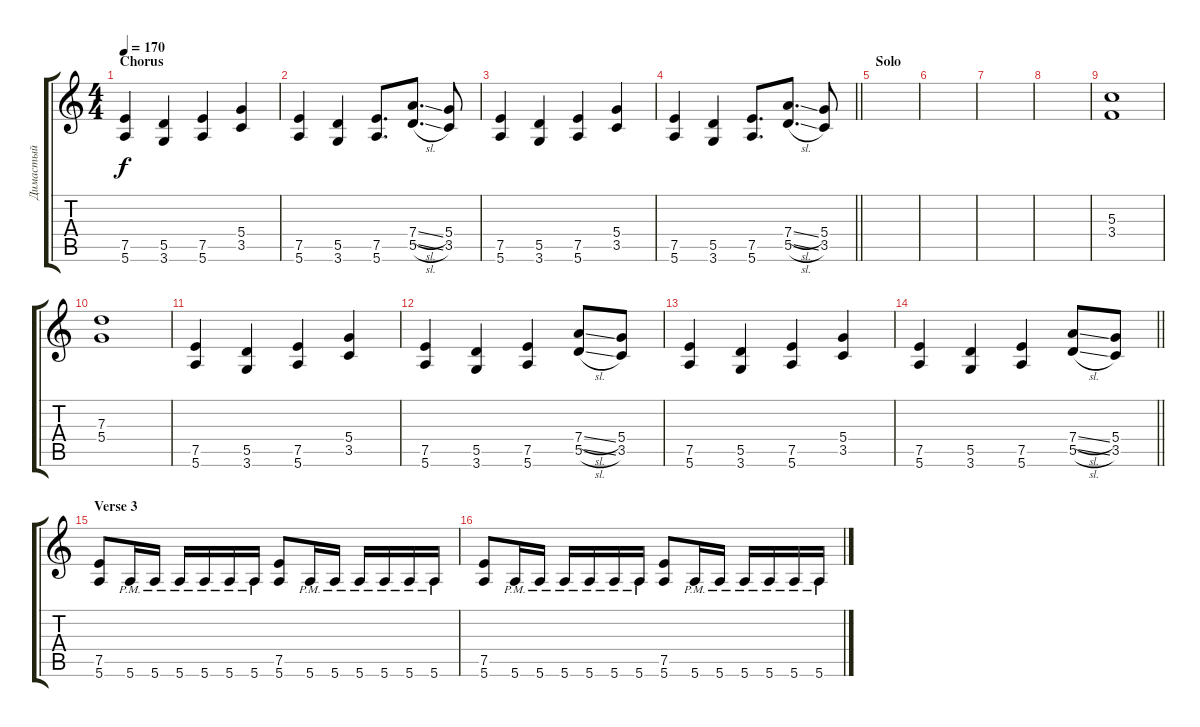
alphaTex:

\track ("Димастый" "Димастый") {instrument distortionguitar}
\staff {score tabs}
\tuning (E4 B3 G3 D3 A2 E2) {hide}
\ts (4 4)
\section ("" "Chorus")
\tempo 170
\clef g2
\ks c
(7.5 5.6).4{dy f} (5.5 3.6).4 (7.5 5.6).4 (5.4 3.5).4 |
(7.5 5.6).4 (5.5 3.6).4 (7.5 5.6).8{d} (7.4{sl} 5.5{sl}).8{d} (5.4 3.5).8 |
(7.5 5.6).4 (5.5 3.6).4 (7.5 5.6).4 (5.4 3.5).4 |
\barLineRight lightlight
(7.5 5.6).4 (5.5 3.6).4 (7.5 5.6).8{d} (7.4{sl} 5.5{sl}).8{d} (5.4 3.5).8 |
\section ("" "Solo")
|
|
|
|
(5.3 3.4).1 |
(7.3 5.4).1 |
(7.5 5.6).4 (5.5 3.6).4 (7.5 5.6).4 (5.4 3.5).4 |
(7.5 5.6).4 (5.5 3.6).4 (7.5 5.6).4 (7.4{sl} 5.5{sl}).8 (5.4 3.5).8 |
(7.5 5.6).4 (5.5 3.6).4 (7.5 5.6).4 (5.4 3.5).4 |
\barLineRight lightlight
(7.5 5.6).4 (5.5 3.6).4 (7.5 5.6).4 (7.4{sl} 5.5{sl}).8 (5.4 3.5).8 |
\section ("" "Verse 3")
(7.5 5.6).8 5.6{pm}.16 5.6{pm}.16 5.6{pm}.16 5.6{pm}.16 5.6{pm}.16 5.6{pm}.16 (7.5 5.6).8 5.6{pm}.16 5.6{pm}.16 5.6{pm}.16 5.6{pm}.16 5.6{pm}.16 5.6{pm}.16 |
(7.5 5.6).8 5.6{pm}.16 5.6{pm}.16 5.6{pm}.16 5.6{pm}.16 5.6{pm}.16 5.6{pm}.16 (7.5 5.6).8 5.6{pm}.16 5.6{pm}.16 5.6{pm}.16 5.6{pm}.16 5.6{pm}.16 5.6{pm}.16
